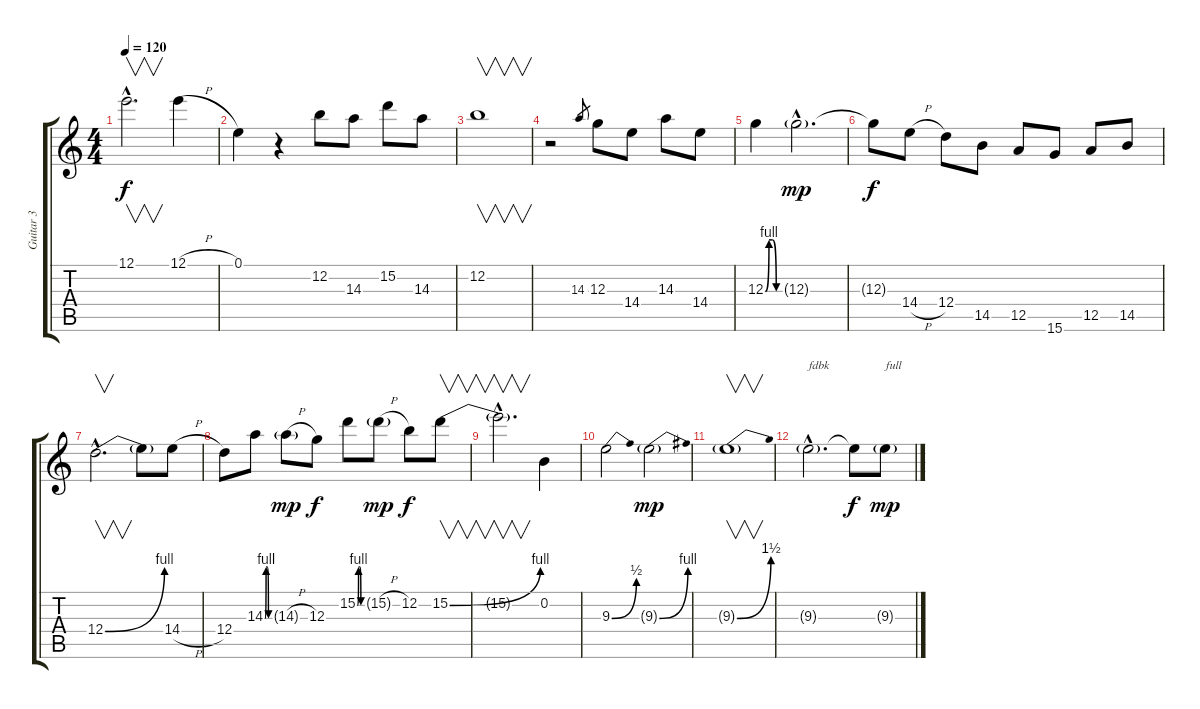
\track ("Guitar 3" "Guitar 3") {instrument distortionguitar}
\staff {score tabs}
\tuning (E4 B3 G3 D3 A2 E2) {hide}
\ts (4 4)
\tempo 120
\clef g2
\ks c
12.1{hac}.2{v d dy f} 12.1{h}.4 |
0.1.4 r.4 12.2.8 14.3.8 15.2.8 14.3.8 |
12.2.1{v} |
r.2 14.3.8{gr} 12.3.8 14.4.8 14.3.8 14.4.8 |
12.3{be (custom 0 0 15 4 30 4 45 0 60 0)}.4 12.3{g hac}.2{d dy mp} |
12.3{t}.8{dy f} 14.4{h}.8 12.4.8 14.5.8 12.5.8 15.6.8 12.5.8 14.5.8 |
12.4{be (bend 0 0 60 4) hac}.2{v d} 12.4{t}.8 14.4{h}.8 |
12.4.8 14.3{be (custom 0 0 15 4 30 4 45 0 60 0)}.8 14.3{h g}.8{dy mp} 12.3.8{dy f} 15.2{be (custom 0 0 15 4 30 4 45 0 60 0)}.8 15.2{h g}.8{dy mp} 12.2.8{dy f} 15.2{be (bend 0 0 60 4)}.8{v} |
15.2{hac t}.2{v d} 0.2.4 |
9.3{be (bend 0 0 60 2)}.2 9.3{be (bend 0 0 60 4) g}.2{dy mp} |
9.3{be (bend 0 0 60 6) g}.1{v} |
9.3{g hac}.2{d txt "fdbk"} 9.3{t}.8{dy f} 9.3{g}.8{txt "full" dy mp}
